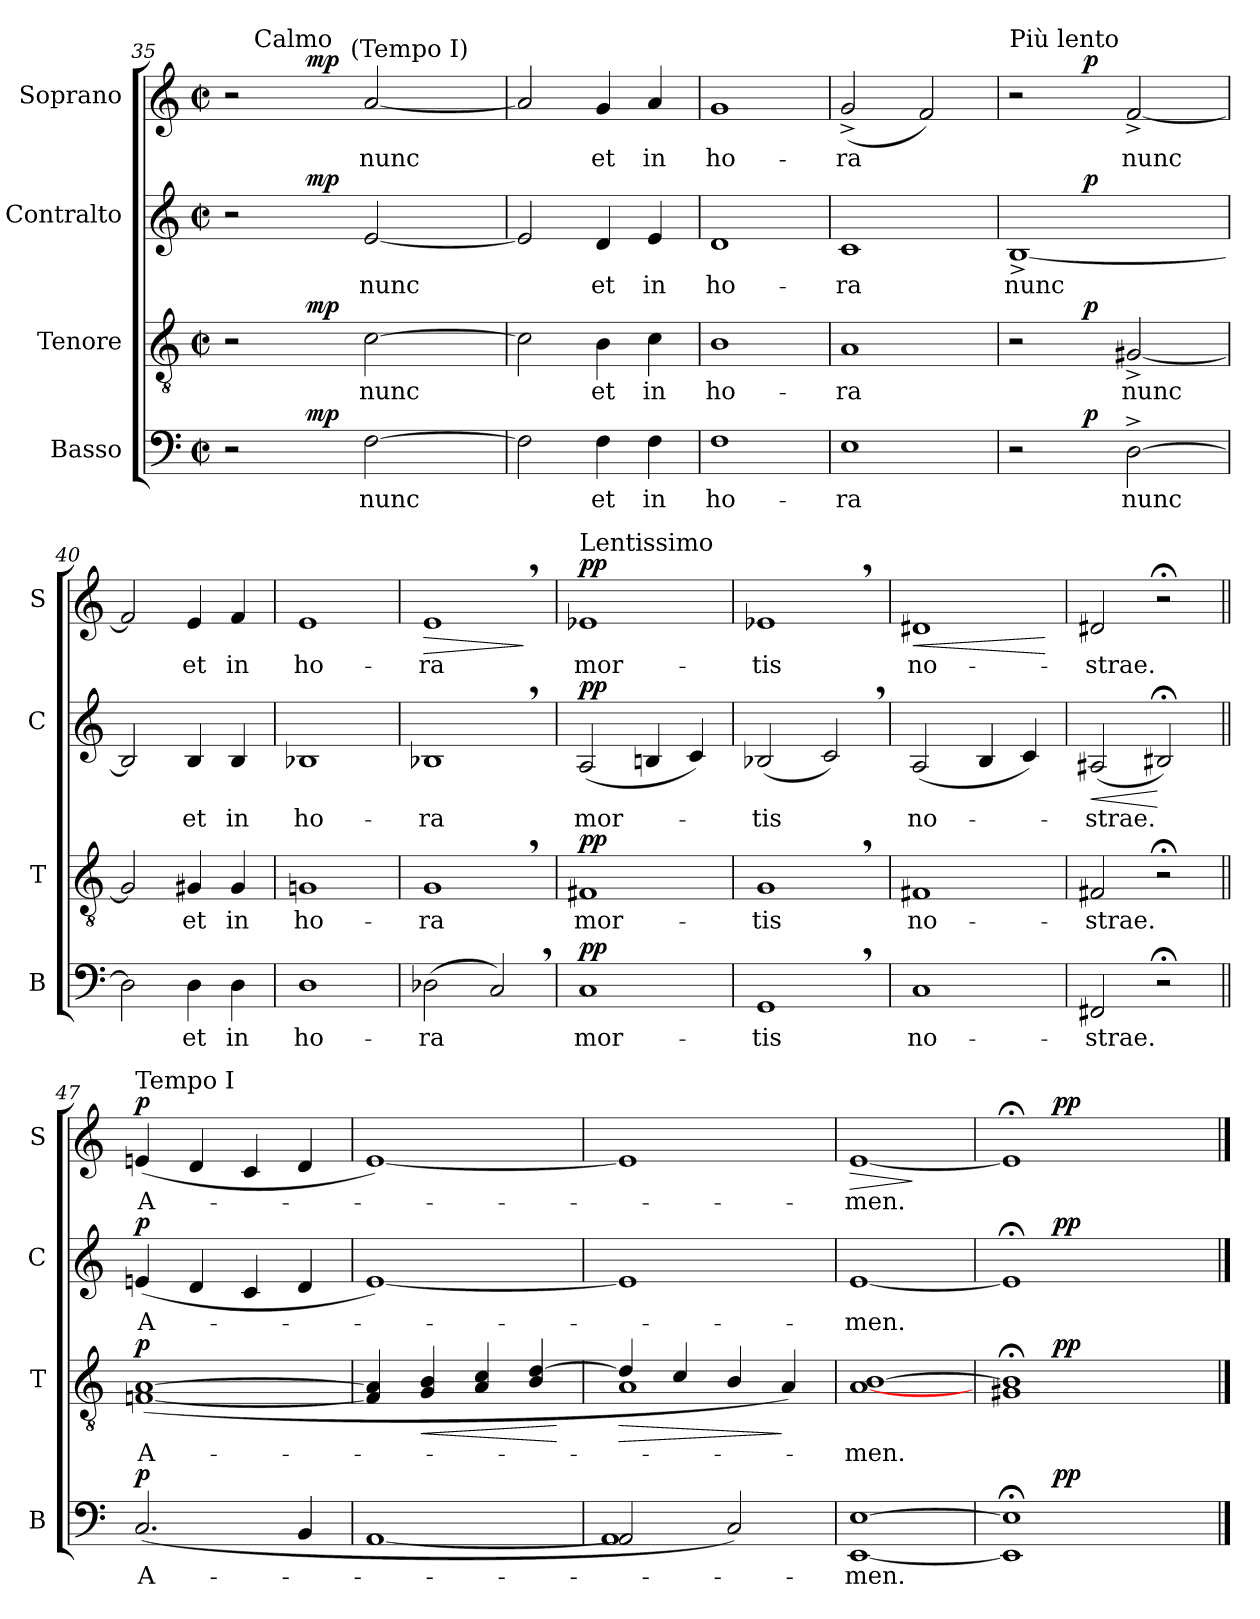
**kern	**text	**dynam	**kern	**text	**dynam	**kern	**text	**dynam	**kern	**text	**dynam
*part4	*part4	*part4	*part3	*part3	*part3	*part2	*part2	*part2	*part1	*part1	*part1
*staff4	*staff4	*staff4	*staff3	*staff3	*staff3	*staff2	*staff2	*staff2	*staff1	*staff1	*staff1
*I"Basso	*	*	*I"Tenore	*	*	*I"Contralto	*	*	*I"Soprano	*	*
*I'B	*	*	*I'T	*	*	*I'C	*	*	*I'S	*	*
!!LO:LB:g=z
*clefF4	*	*	*clefGv2	*	*	*clefG2	*	*	*clefG2	*	*
*k[]	*	*	*k[]	*	*	*k[]	*	*	*k[]	*	*
*C:	*	*	*C:	*	*	*C:	*	*	*C:	*	*
*M2/2	*	*	*M2/2	*	*	*M2/2	*	*	*M2/2	*	*
*met(c|)	*	*	*met(c|)	*	*	*met(c|)	*	*	*met(c|)	*	*
=35	=35	=35	=35	=35	=35	=35	=35	=35	=35	=35	=35
*^	*	*	*^	*	*	*^	*	*	*^	*	*
*	*	*	*	*	*	*	*	*	*	*	*	*	*^	*	*
*	*	*	*	*	*	*	*	*	*	*	*	*	*	*^	*	*
2r	4ryy	.	.	2r	4ryy	.	.	2r	4ryy	.	.	2r	4ryy	16.ryy	4...ryy	.	.
!	!	!	!	!	!	!	!	!	!	!	!	!	!	!LO:TX:a:t=Calmo	!	!	!
.	.	.	.	.	.	.	.	.	.	.	.	.	.	2ryy	.	.	.
.	32ryy	.	.	.	32ryy	.	.	.	32ryy	.	.	.	32ryy	.	.	.	.
!	!	!	!LO:DY:b	!	!	!	!LO:DY:b	!	!	!	!LO:DY:b	!	!	!	!	!	!LO:DY:b
.	2ryy	.	mp	.	2ryy	.	mp	.	2ryy	.	mp	.	2ryy	.	.	.	mp
!	!	!	!	!	!	!	!	!	!	!	!	!	!	!	!LO:TX:a:t=(Tempo I)	!	!
.	.	.	.	.	.	.	.	.	.	.	.	.	.	.	2ryy	.	.
[2F\	.	nunc	.	[2c\	.	nunc	.	[2e/	.	nunc	.	[2a/	.	.	.	nunc	.
.	.	.	.	.	.	.	.	.	.	.	.	.	.	4ryy	.	.	.
.	8..ryy	.	.	.	8..ryy	.	.	.	8..ryy	.	.	.	8..ryy	.	.	.	.
.	.	.	.	.	.	.	.	.	.	.	.	.	.	8ryy	.	.	.
.	.	.	.	.	.	.	.	.	.	.	.	.	.	32ryy	32ryy	.	.
*v	*v	*	*	*	*	*	*	*v	*v	*	*	*v	*v	*v	*v	*	*
*	*	*	*v	*v	*	*	*	*	*	*	*	*
=36	=36	=36	=36	=36	=36	=36	=36	=36	=36	=36	=36
2F\]	.	.	2c\]	.	.	2e/]	.	.	2a/]	.	.
4F\	et	.	4B\	et	.	4d/	et	.	4g/	et	.
4F\	in	.	4c\	in	.	4e/	in	.	4a/	in	.
=37	=37	=37	=37	=37	=37	=37	=37	=37	=37	=37	=37
1F	ho-	.	1B	ho-	.	1d	ho-	.	1g	ho-	.
=38	=38	=38	=38	=38	=38	=38	=38	=38	=38	=38	=38
1E	-ra	.	1A	-ra	.	1c	-ra	.	(2g^>/	-ra	.
.	.	.	.	.	.	.	.	.	2f/)	.	.
=39	=39	=39	=39	=39	=39	=39	=39	=39	=39	=39	=39
*^	*	*	*^	*	*	*^	*	*	*^	*	*
!	!	!	!	!	!	!	!	!	!	!	!	!LO:TX:a:t=Più lento	!	!	!
2r	4ryy	.	.	2r	4ryy	.	.	[1B^>	4ryy	nunc	.	2r	4ryy	.	.
.	16ryy	.	.	.	16ryy	.	.	.	16ryy	.	.	.	16ryy	.	.
!	!	!	!LO:DY:b	!	!	!	!LO:DY:b	!	!	!	!LO:DY:b	!	!	!	!LO:DY:b
.	2ryy	.	p	.	2ryy	.	p	.	2ryy	.	p	.	2ryy	.	p
[2D^>\	.	nunc	.	[2G#X^</	.	nunc	.	.	.	.	.	[2f^</	.	nunc	.
.	8.ryy	.	.	.	8.ryy	.	.	.	8.ryy	.	.	.	8.ryy	.	.
*v	*v	*	*	*	*	*	*	*v	*v	*	*	*v	*v	*	*
*	*	*	*v	*v	*	*	*	*	*	*	*	*
!!LO:PB:g=z
=40	=40	=40	=40	=40	=40	=40	=40	=40	=40	=40	=40
2D\]	.	.	2G#/]	.	.	2B/]	.	.	2f/]	.	.
4D\	et	.	4G#X/	et	.	4B/	et	.	4e/	et	.
4D\	in	.	4G#/	in	.	4B/	in	.	4f/	in	.
=41	=41	=41	=41	=41	=41	=41	=41	=41	=41	=41	=41
1D	ho-	.	1Gn	ho-	.	1B-X	ho-	.	1e	ho-	.
=42	=42	=42	=42	=42	=42	=42	=42	=42	=42	=42	=42
!	!	!	!	!	!	!	!	!	!	!	!LO:HP:b
(2D-X\	-ra	.	1G,>	-ra	.	1B-X,>	-ra	.	1e,>	-ra	>
2C,>/)	.	.	.	.	.	.	.	.	.	.	.
.	.	.	.	.	.	.	.	.	.	.	]
=43	=43	=43	=43	=43	=43	=43	=43	=43	=43	=43	=43
!	!	!	!	!	!	!	!	!	!LO:TX:a:t=Lentissimo	!	!
!	!	!LO:DY:b	!	!	!LO:DY:b	!	!	!LO:DY:b	!	!	!LO:DY:b
1C	mor-	pp	1F#X	mor-	pp	(2A/	mor-	pp	1e-X	mor-	pp
.	.	.	.	.	.	4Bn/	.	.	.	.	.
.	.	.	.	.	.	4c/)	.	.	.	.	.
!!LO:LB:g=z
=44	=44	=44	=44	=44	=44	=44	=44	=44	=44	=44	=44
1GG,>	-tis	.	1G,>	-tis	.	(2B-X/	-tis	.	1e-X,>	-tis	.
.	.	.	.	.	.	2c,>/)	.	.	.	.	.
=45	=45	=45	=45	=45	=45	=45	=45	=45	=45	=45	=45
!	!	!	!	!	!	!	!	!	!	!	!LO:HP:b
1C	no-	.	1F#X	no-	.	(2A/	no-	.	1d#X	no-	<
.	.	.	.	.	.	4B/	.	.	.	.	.
.	.	.	.	.	.	4c/)	.	.	.	.	.
.	.	.	.	.	.	.	.	.	.	.	[
=46	=46	=46	=46	=46	=46	=46	=46	=46	=46	=46	=46
!	!	!	!	!	!	!	!	!LO:HP:b	!	!	!
2FF#X/	-strae.	.	2F#X/	-strae.	.	(2A#X/	-strae.	<	2d#X/	-strae.	.
2r;<	.	.	2r;	.	.	2B#X;</)	.	[	2r;<	.	.
=47||	=47||	=47||	=47||	=47||	=47||	=47||	=47||	=47||	=47||	=47||	=47||
!	!	!	!	!	!	!	!	!	!LO:TX:a:t=Tempo I	!	!
!	!	!LO:DY:b	!	!	!LO:DY:b	!	!	!LO:DY:b	!	!	!LO:DY:b
(2.C/	A-	p	([1Fn [1A	A-	p	(4en/	A-	p	(4en/	A-	p
.	.	.	.	.	.	4d/	.	.	4d/	.	.
.	.	.	.	.	.	4c/	.	.	4c/	.	.
4BB/	.	.	.	.	.	4d/	.	.	4d/	.	.
=48	=48	=48	=48	=48	=48	=48	=48	=48	=48	=48	=48
[1AA	.	.	4F/] 4A/]	.	.	[1e)	.	.	[1e)	.	.
!	!	!	!	!	!LO:HP:b	!	!	!	!	!	!
.	.	.	4G/ 4B/	.	<	.	.	.	.	.	.
.	.	.	4A/ 4c/	.	.	.	.	.	.	.	.
.	.	.	4B/ [4d/	.	.	.	.	.	.	.	.
.	.	.	.	.	[	.	.	.	.	.	.
!!LO:LB:g=z
=49	=49	=49	=49	=49	=49	=49	=49	=49	=49	=49	=49
*^	*	*	*	*	*	*	*	*	*	*	*
!	!	!	!	!	!	!LO:HP:b	!	!	!	!	!	!
*	*	*	*	*^	*	*	*	*	*	*	*	*
2AA/]	1AA	.	.	4d/]	1A	.	>	1e]	.	.	1e]	.	.
.	.	.	.	4c/	.	.	.	.	.	.	.	.	.
2C/)	.	.	.	4B/	.	.	.	.	.	.	.	.	.
.	.	.	.	4A/)	.	.	]	.	.	.	.	.	.
*v	*v	*	*	*	*	*	*	*	*	*	*	*	*
*	*	*	*v	*v	*	*	*	*	*	*	*	*
=50	=50	=50	=50	=50	=50	=50	=50	=50	=50	=50	=50
!	!	!	!	!	!	!	!	!	!	!	!LO:HP:b
[1EE [1E	-men.	.	[1A [1B	-men.	.	[1e	-men.	.	[1e	-men.	>
.	.	.	.	.	.	.	.	.	.	.	]
=51	=51	=51	=51	=51	=51	=51	=51	=51	=51	=51	=51
*^	*	*	*^	*	*	*^	*	*	*^	*	*
1EE]; 1E];	8ryy	.	.	1G#X; 1B];	8ryy	.	.	1e;]	8ryy	.	.	1e;]	8ryy	.	.
.	32ryy	.	.	.	32ryy	.	.	.	32ryy	.	.	.	32ryy	.	.
!	!	!	!LO:DY:b	!	!	!	!LO:DY:b	!	!	!	!LO:DY:b	!	!	!	!LO:DY:b
.	2ryy	.	pp	.	2ryy	.	pp	.	2ryy	.	pp	.	2ryy	.	pp
.	4ryy	.	.	.	4ryy	.	.	.	4ryy	.	.	.	4ryy	.	.
.	16.ryy	.	.	.	16.ryy	.	.	.	16.ryy	.	.	.	16.ryy	.	.
*v	*v	*	*	*	*	*	*	*v	*v	*	*	*v	*v	*	*
*	*	*	*v	*v	*	*	*	*	*	*	*	*
==	==	==	==	==	==	==	==	==	==	==	==
*-	*-	*-	*-	*-	*-	*-	*-	*-	*-	*-	*-
